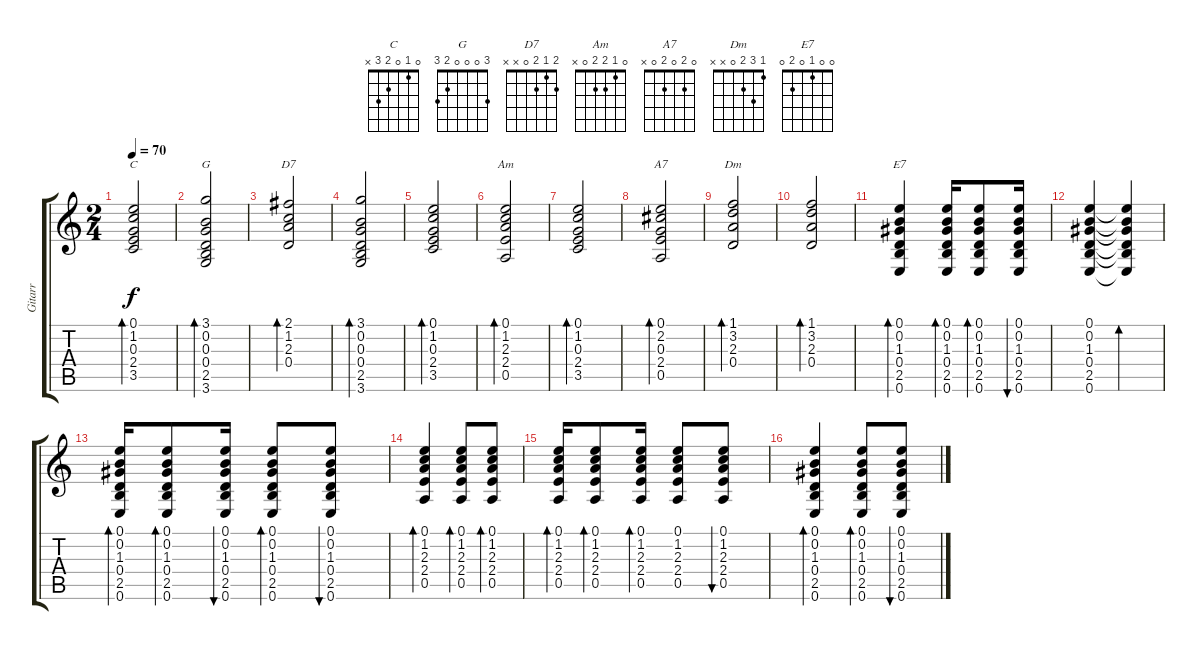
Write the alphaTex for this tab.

\track ("Gitarr" "Gitarr") {instrument acousticguitarsteel}
\staff {score tabs}
\tuning (E4 B3 G3 D3 A2 E2) {hide}
\chord ("C" 0 1 0 2 3 x)
\chord ("G" 3 0 0 0 2 3)
\chord ("D7" 2 1 2 0 x x)
\chord ("Am" 0 1 2 2 0 x)
\chord ("A7" 0 2 0 2 0 x)
\chord ("Dm" 1 3 2 0 x x)
\chord ("E7" 0 0 1 0 2 0)
\ts (2 4)
\tempo 70
\clef g2
\ks c
(0.1 1.2 0.3 2.4 3.5).2{bd 60 ch "C" dy f} |
(3.1 0.2 0.3 0.4 2.5 3.6).2{bd 60 ch "G"} |
(2.1 1.2 2.3 0.4).2{bd 60 ch "D7"} |
(3.1 0.2 0.3 0.4 2.5 3.6).2{bd 60} |
(0.1 1.2 0.3 2.4 3.5).2{bd 60} |
(0.1 1.2 2.3 2.4 0.5).2{bd 60 ch "Am"} |
(0.1 1.2 0.3 2.4 3.5).2{bd 60} |
(0.1 2.2 0.3 2.4 0.5).2{bd 60 ch "A7"} |
(1.1 3.2 2.3 0.4).2{bd 60 ch "Dm"} |
(1.1 3.2 2.3 0.4).2{bd 60} |
(0.1 0.2 1.3 0.4 2.5 0.6).4{bd 60 ch "E7"} (0.1 0.2 1.3 0.4 2.5 0.6).16{bd 60} (0.1 0.2 1.3 0.4 2.5 0.6).8{bd 60} (0.1 0.2 1.3 0.4 2.5 0.6).16{bu 60} |
(0.1 0.2 1.3 0.4 2.5 0.6).4 (0.1{t} 0.2{t} 1.3{t} 0.4{t} 2.5{t} 0.6{t}).4{bd 60} |
(0.1 0.2 1.3 0.4 2.5 0.6).16{bd 60} (0.1 0.2 1.3 0.4 2.5 0.6).8{bd 60} (0.1 0.2 1.3 0.4 2.5 0.6).16{bu 60} (0.1 0.2 1.3 0.4 2.5 0.6).8{bd 60} (0.1 0.2 1.3 0.4 2.5 0.6).8{bu 60} |
(0.1 1.2 2.3 2.4 0.5).4{bd 60} (0.1 1.2 2.3 2.4 0.5).8{bd 60} (0.1 1.2 2.3 2.4 0.5).8{bd 60} |
(0.1 1.2 2.3 2.4 0.5).16{bd 60} (0.1 1.2 2.3 2.4 0.5).8{bd 60} (0.1 1.2 2.3 2.4 0.5).16{bd 60} (0.1 1.2 2.3 2.4 0.5).8 (0.1 1.2 2.3 2.4 0.5).8{bu 60} |
(0.1 0.2 1.3 0.4 2.5 0.6).4{bd 30} (0.1 0.2 1.3 0.4 2.5 0.6).8{bd 60} (0.1 0.2 1.3 0.4 2.5 0.6).8{bu 60}
